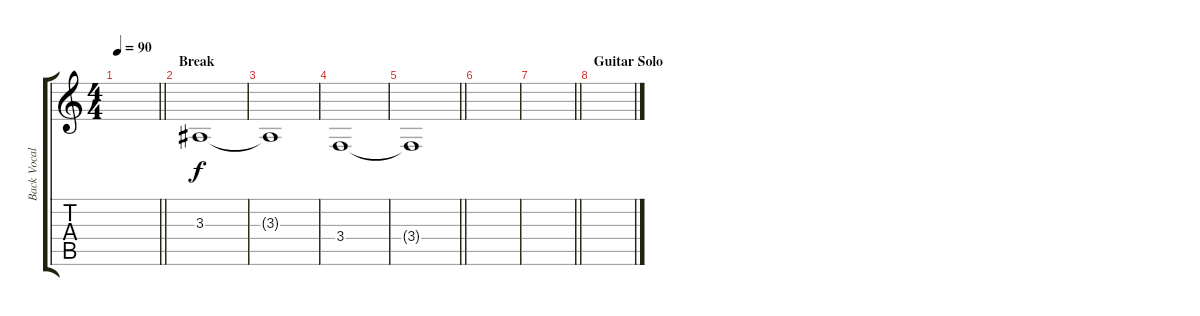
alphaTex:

\track ("Back Vocals" "Back Vocal") {instrument trombone}
\staff {score tabs}
\tuning (E4 B3 G3 D3 A2 E2) {hide}
\ts (4 4)
\tempo 90
\clef g2
\barLineRight lightlight
\ks c
|
\section ("" "Break")
3.3.1 |
3.3{t}.1 |
3.4.1 |
\barLineRight lightlight
3.4{t}.1 |
|
\barLineRight lightlight
|
\section ("" "Guitar Solo")
